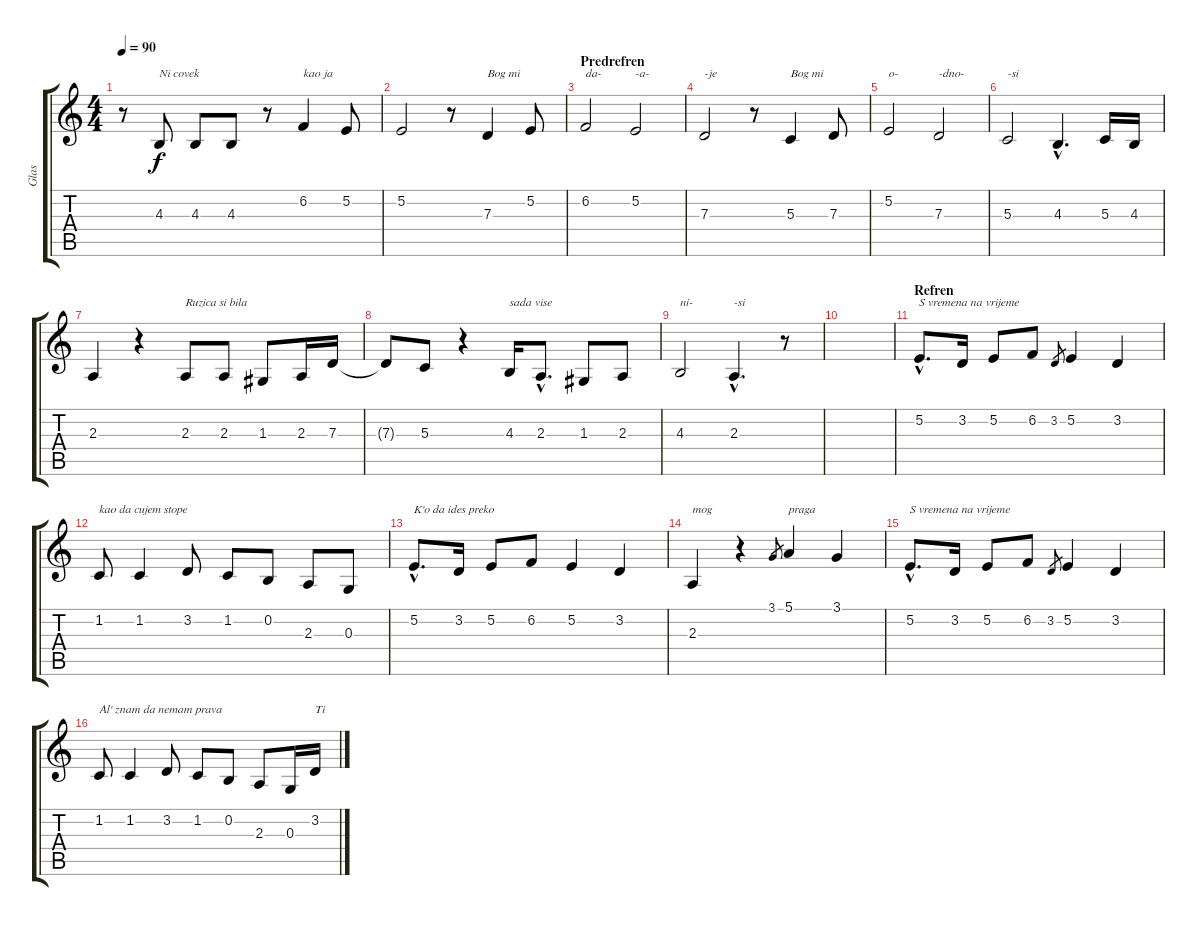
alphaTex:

\track ("Glas" "Glas") {instrument oboe}
\staff {score tabs}
\tuning (E4 B3 G3 D3 A2 E2) {hide}
\ts (4 4)
\tempo 90
\clef g2
\ks c
r.8{dy f} 4.3.8{txt "Ni covek"} 4.3.8 4.3.8 r.8 6.2.4{txt "kao ja"} 5.2.8 |
5.2.2 r.8 7.3.4{txt "Bog mi"} 5.2.8 |
\section ("" "Predrefren")
6.2.2{txt "da-"} 5.2.2{txt "-a-"} |
7.3.2{txt "-je"} r.8 5.3.4{txt "Bog mi "} 7.3.8 |
5.2.2{txt "o-"} 7.3.2{txt "-dno-"} |
5.3.2{txt "-si"} 4.3{hac}.4{d} 5.3.16 4.3.16 |
2.3.4 r.4 2.3.8{txt "Ruzica si bila"} 2.3.8 1.3.8 2.3.16 7.3.16 |
7.3{t}.8 5.3.8 r.4 4.3.16{txt "sada vise"} 2.3{hac}.8{d} 1.3.8 2.3.8 |
4.3.2{txt "ni-"} 2.3{hac}.4{d txt "-si"} r.8 |
|
\section ("" "Refren")
5.2{hac}.8{d txt "S vremena na vrijeme"} 3.2.16 5.2.8 6.2.8 3.2.8{gr} 5.2.4 3.2.4 |
1.2.8{txt "kao da cujem stope"} 1.2.4 3.2.8 1.2.8 0.2.8 2.3.8 0.3.8 |
5.2{hac}.8{d txt "K'o da ides preko"} 3.2.16 5.2.8 6.2.8 5.2.4 3.2.4 |
2.3.4{txt "mog"} r.4 3.1.8{gr} 5.1.4{txt "praga"} 3.1.4 |
5.2{hac}.8{d txt "S vremena na vrijeme"} 3.2.16 5.2.8 6.2.8 3.2.8{gr} 5.2.4 3.2.4 |
1.2.8{txt "Al' znam da nemam prava"} 1.2.4 3.2.8 1.2.8 0.2.8 2.3.8 0.3.16 3.2.16{txt "Ti"}
